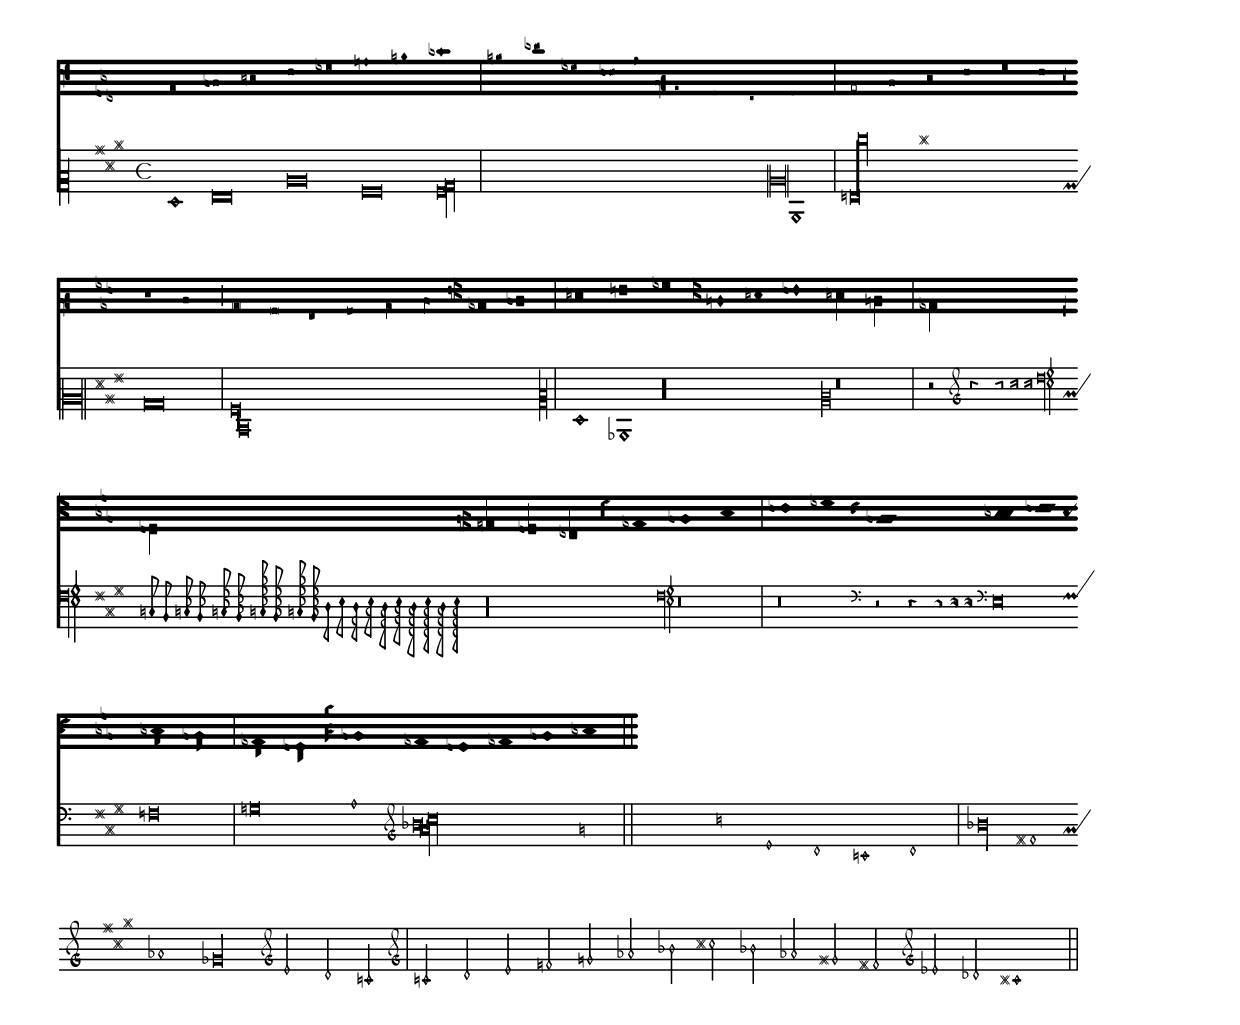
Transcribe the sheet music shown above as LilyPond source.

% DO NOT EDIT this file manually; it is automatically
% generated from Documentation/snippets/new
% Make any changes in Documentation/snippets/new/
% and then run scripts/auxiliar/makelsr.py
%
% This file is in the public domain.
%% Note: this file works from version 2.15.9
%% This file is in the public domain.
\version "2.15.9"

\header {
%% Translation of GIT committish: 6977ddc9a3b63ea810eaecb864269c7d847ccf98
  texidoces = "
Aquí se muestran muchos de (¿o quizá todos?) los símbolos que
están contemplados por la capacidad de LilyPond para la música
antigua.
"

  doctitlees = "Tipografía de música antigua"


%% Translation of GIT committish: 9a65042d49324f2e3dff18c4b0858def81232eea
  texidocfr ="
Voici comment graver la plupart, sinon tous les symboles que
LilyPond prend en charge en matière de musique ancienne.

"
  doctitlefr = "Gravure de musique ancienne"

  lsrtags = "ancient-notation"

  texidoc = "
Shown here are many (all?) of the symbols that are included in
LilyPond's support for ancient notation.
"
  doctitle = "Ancient fonts"
} % begin verbatim


upperStaff = \new VaticanaStaff = "upperStaff" <<
  \context VaticanaVoice <<
    \transpose c c {

      \override NoteHead #'style = #'vaticana.punctum
      \key es \major
      \clef "vaticana-fa2"
      c1 des e f ges

      \override NoteHead #'style = #'vaticana.inclinatum
      a! b ces'
      \bar "|"
      % \break % 1 (8*1)

      \override NoteHead #'style = #'vaticana.quilisma
      b! des'! ges! fes!
      \breathe
      \clef "vaticana-fa1"
      \override NoteHead #'style = #'vaticana.plica
      es d
      \override NoteHead #'style = #'vaticana.reverse.plica
      c d
      \bar "|"
      % \break %2 (8*1)

      \override NoteHead #'style = #'vaticana.punctum.cavum
      es f
      \override NoteHead #'style = #'vaticana.lpes
      g as
      \override NoteHead #'style = #'vaticana.upes
      bes as
      \override NoteHead #'style = #'vaticana.vupes
      g f
      \override NoteHead #'style = #'vaticana.linea.punctum
      \once \override Staff.BarLine #'bar-extent = #'(-1 . 1) \bar "|"
      % \break % 3 (8*1)

      es d
      \override NoteHead #'style = #'vaticana.epiphonus
      c d
      \override NoteHead #'style = #'vaticana.cephalicus
      es f

      \override Staff.KeySignature #'glyph-name-alist = #alteration-medicaea-glyph-name-alist
      \override Staff.Accidental #'glyph-name-alist = #alteration-medicaea-glyph-name-alist
      \override Staff.Custos #'style = #'medicaea
      \override NoteHead #'style = #'medicaea.punctum
      \clef "medicaea-fa2"
      ces des
      \bar "|"
      % \break % 4 (8*1)

      e! f! ges
      \clef "medicaea-do2"
      \override NoteHead #'style = #'medicaea.inclinatum
      a! b! ces'
      \override NoteHead #'style = #'medicaea.virga
      b! a!
      \bar "|"
      % \break % 5 (8*1)

      ges fes
      \clef "medicaea-fa1"
      \override NoteHead #'style = #'medicaea.rvirga
      e des ces

      \override Staff.KeySignature #'glyph-name-alist = #alteration-hufnagel-glyph-name-alist
      \override Staff.Accidental #'glyph-name-alist = #alteration-hufnagel-glyph-name-alist
      \override Staff.Custos #'style = #'hufnagel
      \override NoteHead #'style = #'hufnagel.punctum
      \clef "hufnagel-fa2"
      ces des es
      \bar "|"
      % \break % 6 (8*1)

      fes ges
      \clef "hufnagel-do2"
      \override NoteHead #'style = #'hufnagel.lpes
      as! bes! ces'
      \override NoteHead #'style = #'hufnagel.virga
      bes! as!
      \bar "|"
      % \break % 7 (8*1)

      ges! fes!
      \clef "hufnagel-do-fa"
      \override NoteHead #'style = #'hufnagel.punctum
      es! des ces des! es! fes!
      \bar "||"
      % \break % 8 (8*1)

      s32*1
      % \break % 12 (32*1)
    }
  >>
>>

lowerStaff = \new MensuralStaff = "lowerStaff" <<
  \context MensuralVoice <<
    \transpose c c {

      \key a \major
      cis'1 d'\breve gis'\breve e'\breve \[ e'\longa fis'\longa \]
      \set Staff.forceClef = ##t
      \clef "neomensural-c2"
      cis1
      \bar "|"
      % \break % 2 (16*1)

      \[ g\breve dis''\longa \]
      b\breve \[ a\longa d\longa \]
      \clef "petrucci-c2"
      % \break % 4 (16*1)

      fis1 ces1
      \clef "petrucci-c2"
      r\longa
      \set Staff.forceClef = ##t
      \clef "mensural-c2"
      r\breve
      \bar "|"
      % \break % 5 (8*1)

      r2
      \clef "mensural-g"
      r4 r8 r16 r16
      \override NoteHead #'style = #'mensural
      \override Rest #'style = #'mensural
      \clef "petrucci-f"
      c8 b, c16 b, c32 b, c64 b, c64 b,
      d8 e d16 e d32 e d64 e d64 e
      r\longa
      \set Staff.forceClef = ##t
      \clef "petrucci-f"
      r\breve
      \bar "|"
      % \break % 6 (8*1)

      r\breve
      \clef "mensural-f"
      r2 r4 r8 r16 r16

      \set Staff.forceClef = ##t
      \clef "mensural-f"
      e\breve f g a1
      \clef "mensural-g"
      % \break % 7 (8*1)

      \[ bes'!\longa a'!\longa c''!\longa \]
      e'1 d' c' d' \bar "|"
      \bar "|"
      % \break % 9 (16*1)

      bes'!\longa fis'!1 as'!1 ges'!\longa % lig
      \set Staff.forceClef = ##t
      \clef "mensural-g"
      e'2 d' c' \bar "|"
      % \break % 11 (16*1)

      \set Staff.forceClef = ##t
      \clef "petrucci-g"
      c'2 d' e' f'
      \clef "petrucci-g"
      g' as'! bes'! cis''!
      bes'! as'! gis'! fis'!
      \set Staff.forceClef = ##t
      \clef "mensural-g"
      es'! des'! cis'!1 \bar "||"
      % \break % 12 (8*1)
    }
  >>
>>

\paper {
  line-thickness = #(/ staff-space 5.0)
}

\score {
  <<
    \upperStaff
    \lowerStaff
  >>
  \layout {
    indent = 0.0
    line-width = 17.25\cm
    \context {
      \Score
      timing = ##f
    }
    \context {
      \MensuralVoice
      \override NoteHead #'style = #'neomensural
      \override Rest #'style = #'neomensural
      \override Flag #'style = #'mensural
      \override Stem #'thickness = #1.0
    }
    \context {
      \MensuralStaff
      \revert  BarLine #'transparent
      \override KeySignature #'glyph-name-alist = #alteration-mensural-glyph-name-alist
      clefGlyph = #"clefs.petrucci.c2"
    }
    \context {
      \VaticanaStaff
      \revert  BarLine #'transparent
      \override StaffSymbol #'thickness = #2.0
      \override KeySignature #'glyph-name-alist = #alteration-vaticana-glyph-name-alist
      \override Custos #'neutral-position = #4
    }
  }
}

